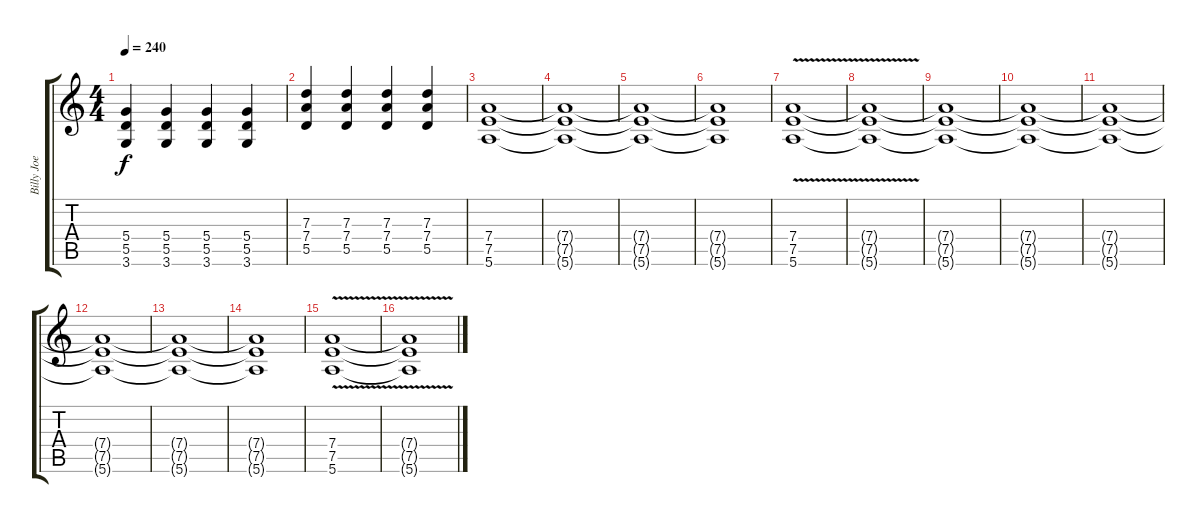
\track ("Billy Joe" "Billy Joe") {instrument acousticguitarsteel}
\staff {score tabs}
\tuning (E4 B3 G3 D3 A2 E2) {hide}
\ts (4 4)
\tempo 240
\clef g2
\ks c
(5.4 5.5 3.6).4{dy f} (5.4 5.5 3.6).4 (5.4 5.5 3.6).4 (5.4 5.5 3.6).4 |
(7.3 7.4 5.5).4 (7.3 7.4 5.5).4 (7.3 7.4 5.5).4 (7.3 7.4 5.5).4 |
(7.4 7.5 5.6).1{instrument distortionguitar} |
(7.4{t} 7.5{t} 5.6{t}).1 |
(7.4{t} 7.5{t} 5.6{t}).1 |
(7.4{t} 7.5{t} 5.6{t}).1 |
(7.4 7.5{v} 5.6).1{instrument distortionguitar} |
(7.4{t} 7.5{t} 5.6{t}).1 |
(7.4{t} 7.5{t} 5.6{t}).1 |
(7.4{t} 7.5{t} 5.6{t}).1 |
(7.4{t} 7.5{t} 5.6{t}).1 |
(7.4{t} 7.5{t} 5.6{t}).1 |
(7.4{t} 7.5{t} 5.6{t}).1 |
(7.4{t} 7.5{t} 5.6{t}).1 |
(7.4 7.5{v} 5.6).1{instrument distortionguitar} |
(7.4{t} 7.5{t} 5.6{t}).1
